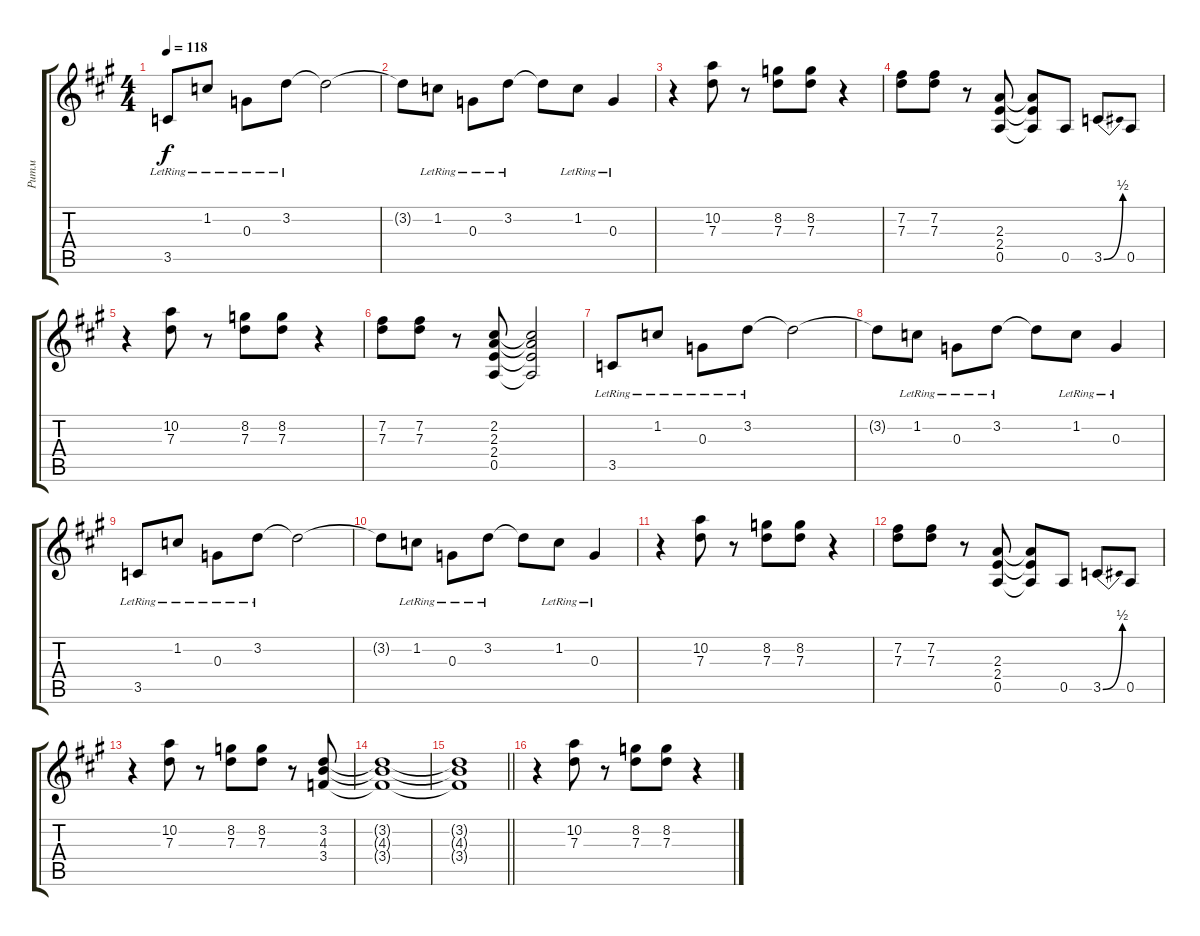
\track ("Ритм" "Ритм") {instrument distortionguitar}
\staff {score tabs}
\tuning (E4 B3 G3 D3 A2 E2) {hide}
\ts (4 4)
\tempo 118
\clef g2
\ks a
3.5{lr}.8{dy f} 1.2{lr}.8 0.3{lr}.8 3.2{lr}.8 3.2{t}.2 |
3.2{t}.8 1.2{lr}.8 0.3{lr}.8 3.2{lr}.8 3.2{t}.8 1.2{lr}.8 0.3{lr}.4 |
r.4 (10.2 7.3).8 r.8 (8.2 7.3).8 (8.2 7.3).8 r.4 |
(7.2 7.3).8 (7.2 7.3).8 r.8 (2.3 2.4 0.5).8 (2.3{t} 2.4{t} 0.5{t}).8 0.5.8 3.5{be (bend 0 0 60 2)}.8 0.5.8 |
r.4 (10.2 7.3).8 r.8 (8.2 7.3).8 (8.2 7.3).8 r.4 |
(7.2 7.3).8 (7.2 7.3).8 r.8 (2.2 2.3 2.4 0.5).8 (2.2{t} 2.3{t} 2.4{t} 0.5{t}).2 |
3.5{lr}.8 1.2{lr}.8 0.3{lr}.8 3.2{lr}.8 3.2{t}.2 |
3.2{t}.8 1.2{lr}.8 0.3{lr}.8 3.2{lr}.8 3.2{t}.8 1.2{lr}.8 0.3{lr}.4 |
3.5{lr}.8 1.2{lr}.8 0.3{lr}.8 3.2{lr}.8 3.2{t}.2 |
3.2{t}.8 1.2{lr}.8 0.3{lr}.8 3.2{lr}.8 3.2{t}.8 1.2{lr}.8 0.3{lr}.4 |
r.4 (10.2 7.3).8 r.8 (8.2 7.3).8 (8.2 7.3).8 r.4 |
(7.2 7.3).8 (7.2 7.3).8 r.8 (2.3 2.4 0.5).8 (2.3{t} 2.4{t} 0.5{t}).8 0.5.8 3.5{be (bend 0 0 60 2)}.8 0.5.8 |
r.4 (10.2 7.3).8 r.8 (8.2 7.3).8 (8.2 7.3).8 r.8 (3.2 4.3 3.4).8 |
(3.2{t} 4.3{t} 3.4{t}).1 |
\barLineRight lightlight
(3.2{t} 4.3{t} 3.4{t}).1 |
r.4 (10.2 7.3).8 r.8 (8.2 7.3).8 (8.2 7.3).8 r.4
